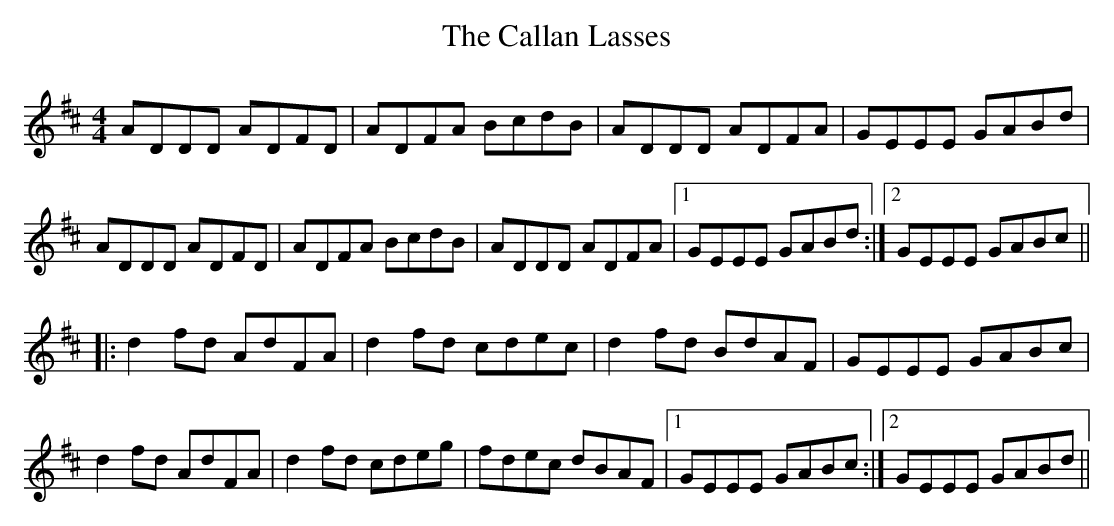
X:1
T:Callan Lasses, The
M:4/4
L:1/8
K:D
ADDD ADFD|ADFA BcdB|ADDD ADFA|GEEE GABd|
ADDD ADFD|ADFA BcdB|ADDD ADFA|1GEEE GABd:|2GEEE GABc ||
|:d2 fd AdFA|d2 fd cdec|d2 fd BdAF|GEEE GABc|
d2 fd AdFA|d2 fd cdeg|fdec dBAF|1GEEE GABc:|2GEEE GABd||
